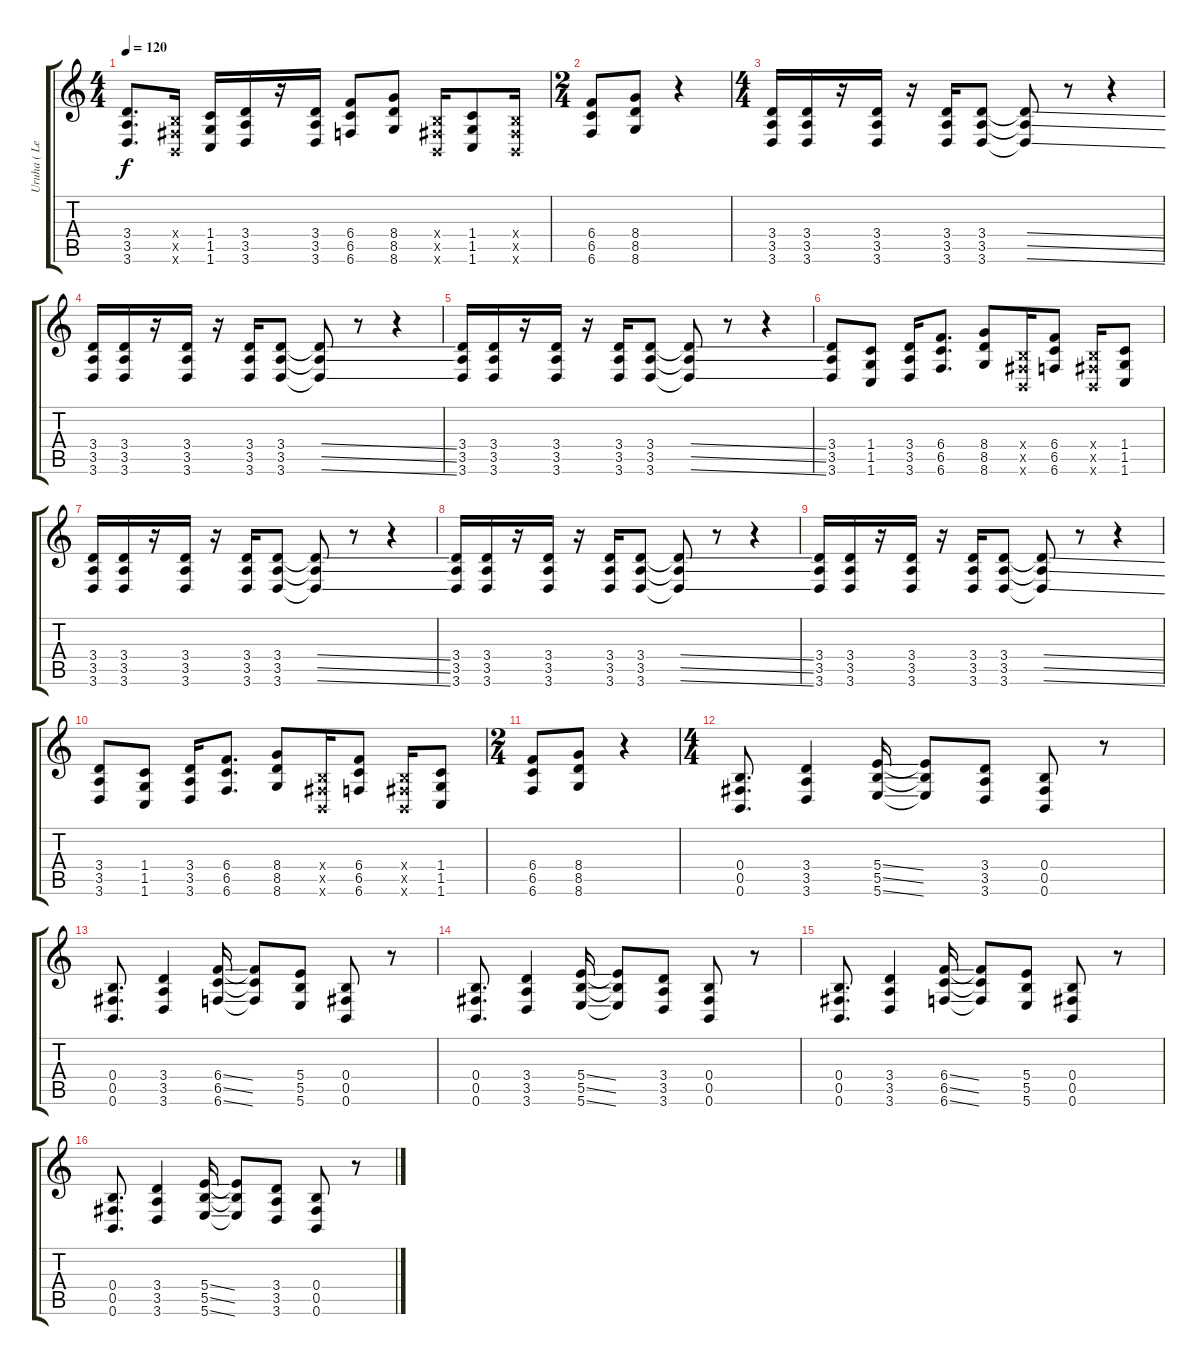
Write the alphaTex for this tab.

\track ("Uruha ( Lead )" "Uruha ( Le") {instrument distortionguitar}
\staff {score tabs}
\tuning (Db4 Ab3 E3 B2 Gb2 B1) {hide}
\ts (4 4)
\tempo 120
\clef g2
\ks c
(3.4 3.5 3.6).8{d dy f} (0.4{x} 0.5{x} 0.6{x}).16 (1.4 1.5 1.6).16 (3.4 3.5 3.6).16 r.16 (3.4 3.5 3.6).16 (6.4 6.5 6.6).8 (8.4 8.5 8.6).8 (0.4{x} 0.5{x} 0.6{x}).16 (1.4 1.5 1.6).8 (0.4{x} 0.5{x} 0.6{x}).16 |
\ts (2 4)
(6.4 6.5 6.6).8 (8.4 8.5 8.6).8 r.4 |
\ts (4 4)
(3.4 3.5 3.6).16 (3.4 3.5 3.6).16 r.16 (3.4 3.5 3.6).16 r.16 (3.4 3.5 3.6).16 (3.4 3.5 3.6).8 (3.4{ss t} 3.5{ss t} 3.6{ss t}).8 r.8 r.4 |
(3.4 3.5 3.6).16 (3.4 3.5 3.6).16 r.16 (3.4 3.5 3.6).16 r.16 (3.4 3.5 3.6).16 (3.4 3.5 3.6).8 (3.4{ss t} 3.5{ss t} 3.6{ss t}).8 r.8 r.4 |
(3.4 3.5 3.6).16 (3.4 3.5 3.6).16 r.16 (3.4 3.5 3.6).16 r.16 (3.4 3.5 3.6).16 (3.4 3.5 3.6).8 (3.4{ss t} 3.5{ss t} 3.6{ss t}).8 r.8 r.4 |
(3.4 3.5 3.6).8 (1.4 1.5 1.6).8 (3.4 3.5 3.6).16 (6.4 6.5 6.6).8{d} (8.4 8.5 8.6).8 (0.4{x} 0.5{x} 0.6{x}).16 (6.4 6.5 6.6).8 (0.4{x} 0.5{x} 0.6{x}).16 (1.4 1.5 1.6).8 |
(3.4 3.5 3.6).16 (3.4 3.5 3.6).16 r.16 (3.4 3.5 3.6).16 r.16 (3.4 3.5 3.6).16 (3.4 3.5 3.6).8 (3.4{ss t} 3.5{ss t} 3.6{ss t}).8 r.8 r.4 |
(3.4 3.5 3.6).16 (3.4 3.5 3.6).16 r.16 (3.4 3.5 3.6).16 r.16 (3.4 3.5 3.6).16 (3.4 3.5 3.6).8 (3.4{ss t} 3.5{ss t} 3.6{ss t}).8 r.8 r.4 |
(3.4 3.5 3.6).16 (3.4 3.5 3.6).16 r.16 (3.4 3.5 3.6).16 r.16 (3.4 3.5 3.6).16 (3.4 3.5 3.6).8 (3.4{ss t} 3.5{ss t} 3.6{ss t}).8 r.8 r.4 |
(3.4 3.5 3.6).8 (1.4 1.5 1.6).8 (3.4 3.5 3.6).16 (6.4 6.5 6.6).8{d} (8.4 8.5 8.6).8 (0.4{x} 0.5{x} 0.6{x}).16 (6.4 6.5 6.6).8 (0.4{x} 0.5{x} 0.6{x}).16 (1.4 1.5 1.6).8 |
\ts (2 4)
(6.4 6.5 6.6).8 (8.4 8.5 8.6).8 r.4 |
\ts (4 4)
(0.4 0.5 0.6).8{d} (3.4 3.5 3.6).4 (5.4{ss} 5.5{ss} 5.6{ss}).16 (5.4{t} 5.5{t} 5.6{t}).8 (3.4 3.5 3.6).8 (0.4 0.5 0.6).8 r.8 |
(0.4 0.5 0.6).8{d} (3.4 3.5 3.6).4 (6.4{ss} 6.5{ss} 6.6{ss}).16 (6.4{t} 6.5{t} 6.6{t}).8 (5.4 5.5 5.6).8 (0.4 0.5 0.6).8 r.8 |
(0.4 0.5 0.6).8{d} (3.4 3.5 3.6).4 (5.4{ss} 5.5{ss} 5.6{ss}).16 (5.4{t} 5.5{t} 5.6{t}).8 (3.4 3.5 3.6).8 (0.4 0.5 0.6).8 r.8 |
(0.4 0.5 0.6).8{d} (3.4 3.5 3.6).4 (6.4{ss} 6.5{ss} 6.6{ss}).16 (6.4{t} 6.5{t} 6.6{t}).8 (5.4 5.5 5.6).8 (0.4 0.5 0.6).8 r.8 |
(0.4 0.5 0.6).8{d} (3.4 3.5 3.6).4 (5.4{ss} 5.5{ss} 5.6{ss}).16 (5.4{t} 5.5{t} 5.6{t}).8 (3.4 3.5 3.6).8 (0.4 0.5 0.6).8 r.8
